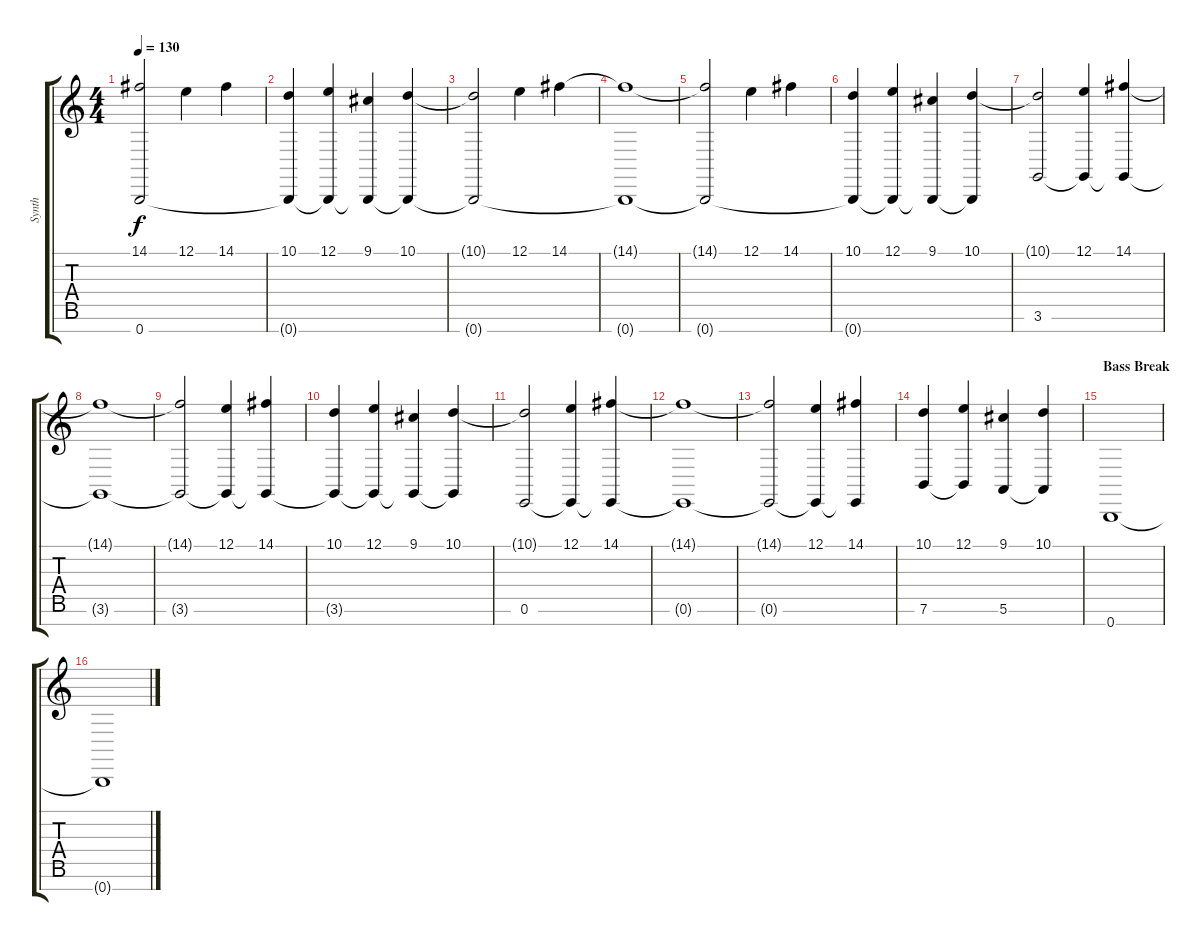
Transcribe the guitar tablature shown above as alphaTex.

\track ("Synth" "Synth") {instrument synthstrings2}
\staff {score tabs}
\tuning (E4 B3 G3 D3 A2 E2 B1) {hide}
\ts (4 4)
\tempo 130
\clef g2
\ks c
(14.1{t} 0.7{t}).2{dy f} 12.1.4 14.1.4 |
(10.1 0.7{t}).4 (12.1 0.7{t}).4 (9.1 0.7{t}).4 (10.1 0.7{t}).4 |
(10.1{t} 0.7{t}).2 12.1.4 14.1.4 |
(14.1{t} 0.7{t}).1 |
(14.1{t} 0.7{t}).2 12.1.4 14.1.4 |
(10.1 0.7{t}).4 (12.1 0.7{t}).4 (9.1 0.7{t}).4 (10.1 0.7{t}).4 |
(10.1{t} 3.6).2 (12.1 3.6{t}).4 (14.1 3.6{t}).4 |
(14.1{t} 3.6{t}).1 |
(14.1{t} 3.6{t}).2 (12.1 3.6{t}).4 (14.1 3.6{t}).4 |
(10.1 3.6{t}).4 (12.1 3.6{t}).4 (9.1 3.6{t}).4 (10.1 3.6{t}).4 |
(10.1{t} 0.6).2 (12.1 0.6{t}).4 (14.1 0.6{t}).4 |
(14.1{t} 0.6{t}).1 |
(14.1{t} 0.6{t}).2 (12.1 0.6{t}).4 (14.1 0.6{t}).4 |
(10.1 7.6).4 (12.1 7.6{t}).4 (9.1 5.6).4 (10.1 5.6{t}).4 |
\section ("" "Bass Break")
0.7.1 |
0.7{t}.1
